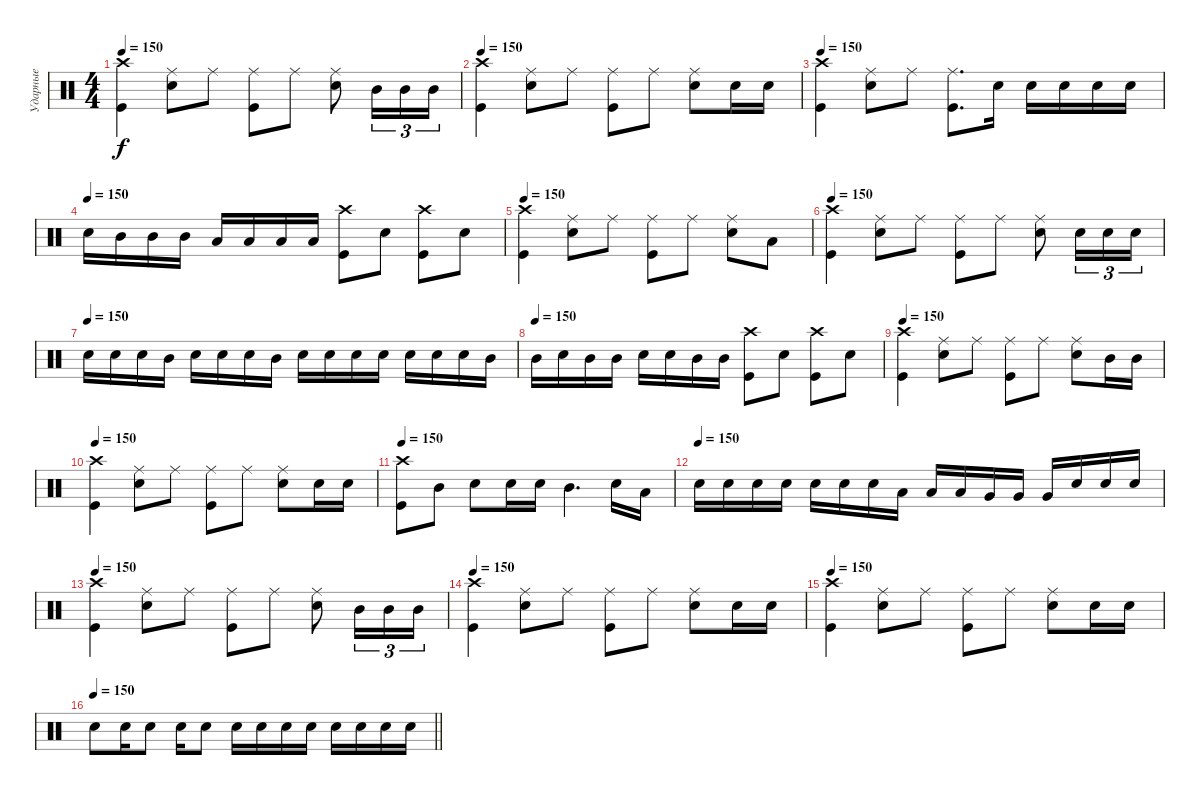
\track ("Ударные" "Ударные") {instrument percussion}
\staff {score}
\articulation defaults
\ts (4 4)
\tempo 150
\clef neutral
\ks c
("Crash high (hit)" "Kick (hit)").4{dy f} ("Ride (middle)" "Snare (hit) 2").8 "Ride (middle)".8 ("Ride (middle)" "Kick (hit)").8 "Ride (middle)".8 ("Ride (middle)" "Snare (hit) 2").8 "Mid Tom (hit)".16{tu (3 2)} "Mid Tom (hit)".16{tu (3 2)} "Mid Tom (hit)".16{tu (3 2)} |
\tempo 150
("Crash high (hit)" "Kick (hit)").4 ("Ride (middle)" "Snare (hit) 2").8 "Ride (middle)".8 ("Ride (middle)" "Kick (hit)").8 "Ride (middle)".8 ("Ride (middle)" "Snare (hit) 2").8 "Snare (hit) 2".16 "Snare (hit) 2".16 |
\tempo 150
("Crash high (hit)" "Kick (hit)").4 ("Ride (middle)" "Snare (hit) 2").8 "Ride (middle)".8 ("Ride (middle)" "Kick (hit)").8{d} "Snare (hit) 2".16 "Snare (hit) 2".16 "Snare (hit) 2".16 "Snare (hit) 2".16 "Snare (hit) 2".16 |
\tempo (150)
"Snare (hit) 2".16 "Mid Tom (hit)".16 "Mid Tom (hit)".16 "Mid Tom (hit)".16 "Low Tom (hit)".16 "Low Tom (hit)".16 "Low Tom (hit)".16 "Low Tom (hit)".16 ("Crash high (hit)" "Kick (hit)").8 "Snare (hit) 2".8 ("Crash high (hit)" "Kick (hit)").8 "Snare (hit) 2".8 |
\tempo 150
("Crash high (hit)" "Kick (hit)").4 ("Ride (middle)" "Snare (hit) 2").8 "Ride (middle)".8 ("Ride (middle)" "Kick (hit)").8 "Ride (middle)".8 ("Ride (middle)" "Snare (hit) 2").8 "Low Tom (hit)".8 |
\tempo 150
("Crash high (hit)" "Kick (hit)").4 ("Ride (middle)" "Snare (hit) 2").8 "Ride (middle)".8 ("Ride (middle)" "Kick (hit)").8 "Ride (middle)".8 ("Ride (middle)" "Snare (hit) 2").8 "Snare (hit) 2".16{tu (3 2)} "Snare (hit) 2".16{tu (3 2)} "Snare (hit) 2".16{tu (3 2)} |
\tempo (150)
"Snare (hit) 2".16 "Snare (hit) 2".16 "Snare (hit) 2".16 "Mid Tom (hit)".16 "Snare (hit) 2".16 "Snare (hit) 2".16 "Snare (hit) 2".16 "Mid Tom (hit)".16 "Snare (hit) 2".16 "Snare (hit) 2".16 "Snare (hit) 2".16 "Snare (hit) 2".16 "Snare (hit) 2".16 "Snare (hit) 2".16 "Snare (hit) 2".16 "Mid Tom (hit)".16 |
\tempo (150)
"Mid Tom (hit)".16 "Snare (hit) 2".16 "Mid Tom (hit)".16 "Mid Tom (hit)".16 "Snare (hit) 2".16 "Snare (hit) 2".16 "Mid Tom (hit)".16 "Mid Tom (hit)".16 ("Crash high (hit)" "Kick (hit)").8 "Snare (hit) 2".8 ("Crash high (hit)" "Kick (hit)").8 "Snare (hit) 2".8 |
\tempo 150
("Crash high (hit)" "Kick (hit)").4 ("Ride (middle)" "Snare (hit) 2").8 "Ride (middle)".8 ("Ride (middle)" "Kick (hit)").8 "Ride (middle)".8 ("Ride (middle)" "Snare (hit) 2").8 "Mid Tom (hit)".16 "Mid Tom (hit)".16 |
\tempo 150
("Crash high (hit)" "Kick (hit)").4 ("Ride (middle)" "Snare (hit) 2").8 "Ride (middle)".8 ("Ride (middle)" "Kick (hit)").8 "Ride (middle)".8 ("Ride (middle)" "Snare (hit) 2").8 "Snare (hit) 2".16 "Snare (hit) 2".16 |
\tempo 150
("Crash high (hit)" "Kick (hit)").8 "Mid Tom (hit)".8 "Snare (hit) 2".8 "Snare (hit) 2".16 "Snare (hit) 2".16 "Mid Tom (hit)".4{d} "Snare (hit) 2".16 "Low Tom (hit)".16 |
\tempo (150)
"Snare (hit) 2".16 "Snare (hit) 2".16 "Snare (hit) 2".16 "Snare (hit) 2".16 "Snare (hit) 2".16 "Snare (hit) 2".16 "Snare (hit) 2".16 "Low Tom (hit)".16 "Low Tom (hit)".16 "Low Tom (hit)".16 "Very Low Tom (hit)".16 "Very Low Tom (hit)".16 "Very Low Tom (hit)".16 "Snare (hit) 2".16 "Snare (hit) 2".16 "Snare (hit) 2".16 |
\tempo 150
("Crash high (hit)" "Kick (hit)").4 ("Ride (middle)" "Snare (hit) 2").8 "Ride (middle)".8 ("Ride (middle)" "Kick (hit)").8 "Ride (middle)".8 ("Ride (middle)" "Snare (hit) 2").8 "Mid Tom (hit)".16{tu (3 2)} "Mid Tom (hit)".16{tu (3 2)} "Mid Tom (hit)".16{tu (3 2)} |
\tempo 150
("Crash high (hit)" "Kick (hit)").4 ("Ride (middle)" "Snare (hit) 2").8 "Ride (middle)".8 ("Ride (middle)" "Kick (hit)").8 "Ride (middle)".8 ("Ride (middle)" "Snare (hit) 2").8 "Snare (hit) 2".16 "Snare (hit) 2".16 |
\tempo 150
("Crash high (hit)" "Kick (hit)").4 ("Ride (middle)" "Snare (hit) 2").8 "Ride (middle)".8 ("Ride (middle)" "Kick (hit)").8 "Ride (middle)".8 ("Ride (middle)" "Snare (hit) 2").8 "Snare (hit) 2".16 "Snare (hit) 2".16 |
\tempo 150
\barLineRight lightlight "Snare (hit) 2".8 "Snare (hit) 2".16 "Snare (hit) 2".8 "Snare (hit) 2".16 "Snare (hit) 2".8 "Snare (hit) 2".16 "Snare (hit) 2".16 "Snare (hit) 2".16 "Snare (hit) 2".16 "Snare (hit) 2".16 "Snare (hit) 2".16 "Snare (hit) 2".16 "Snare (hit) 2".16
